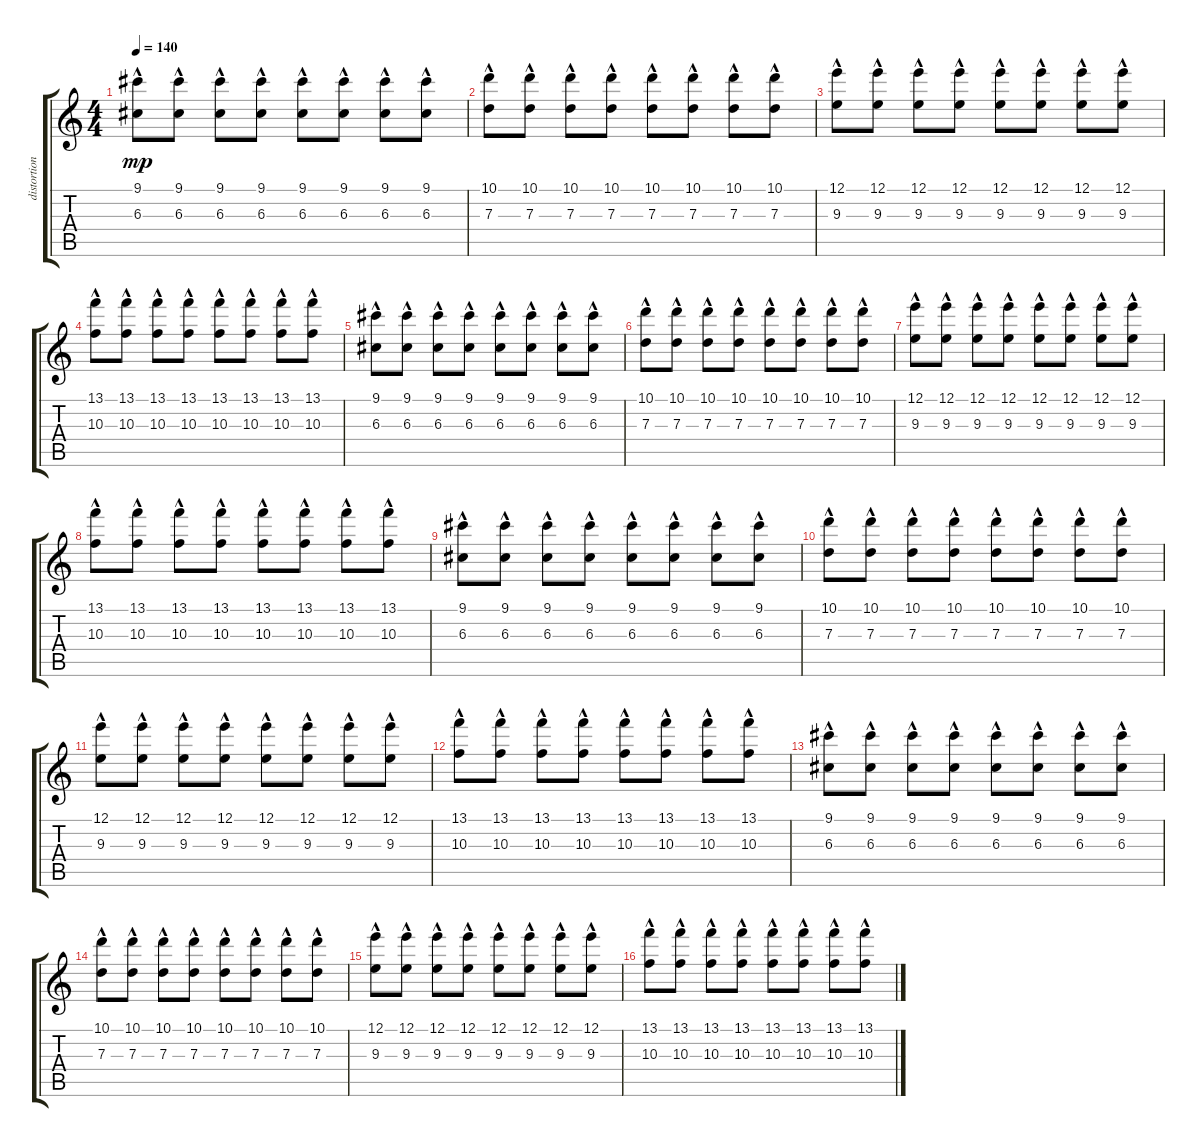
\track ("distortion solo guitar" "distortion") {instrument distortionguitar}
\staff {score tabs}
\tuning (E4 B3 G3 D3 A2 E2) {hide}
\ts (4 4)
\tempo 140
\clef g2
\ks c
(9.1{hac} 6.3{hac}).8{dy mp} (9.1{hac} 6.3{hac}).8 (9.1{hac} 6.3{hac}).8 (9.1{hac} 6.3{hac}).8 (9.1{hac} 6.3{hac}).8 (9.1{hac} 6.3{hac}).8 (9.1{hac} 6.3{hac}).8 (9.1{hac} 6.3{hac}).8 |
(10.1{hac} 7.3{hac}).8 (10.1{hac} 7.3{hac}).8 (10.1{hac} 7.3{hac}).8 (10.1{hac} 7.3{hac}).8 (10.1{hac} 7.3{hac}).8 (10.1{hac} 7.3{hac}).8 (10.1{hac} 7.3{hac}).8 (10.1{hac} 7.3{hac}).8 |
(12.1{hac} 9.3{hac}).8 (12.1{hac} 9.3{hac}).8 (12.1{hac} 9.3{hac}).8 (12.1{hac} 9.3{hac}).8 (12.1{hac} 9.3{hac}).8 (12.1{hac} 9.3{hac}).8 (12.1{hac} 9.3{hac}).8 (12.1{hac} 9.3{hac}).8 |
(13.1{hac} 10.3{hac}).8 (13.1{hac} 10.3{hac}).8 (13.1{hac} 10.3{hac}).8 (13.1{hac} 10.3{hac}).8 (13.1{hac} 10.3{hac}).8 (13.1{hac} 10.3{hac}).8 (13.1{hac} 10.3{hac}).8 (13.1{hac} 10.3{hac}).8 |
(9.1{hac} 6.3{hac}).8 (9.1{hac} 6.3{hac}).8 (9.1{hac} 6.3{hac}).8 (9.1{hac} 6.3{hac}).8 (9.1{hac} 6.3{hac}).8 (9.1{hac} 6.3{hac}).8 (9.1{hac} 6.3{hac}).8 (9.1{hac} 6.3{hac}).8 |
(10.1{hac} 7.3{hac}).8 (10.1{hac} 7.3{hac}).8 (10.1{hac} 7.3{hac}).8 (10.1{hac} 7.3{hac}).8 (10.1{hac} 7.3{hac}).8 (10.1{hac} 7.3{hac}).8 (10.1{hac} 7.3{hac}).8 (10.1{hac} 7.3{hac}).8 |
(12.1{hac} 9.3{hac}).8 (12.1{hac} 9.3{hac}).8 (12.1{hac} 9.3{hac}).8 (12.1{hac} 9.3{hac}).8 (12.1{hac} 9.3{hac}).8 (12.1{hac} 9.3{hac}).8 (12.1{hac} 9.3{hac}).8 (12.1{hac} 9.3{hac}).8 |
(13.1{hac} 10.3{hac}).8 (13.1{hac} 10.3{hac}).8 (13.1{hac} 10.3{hac}).8 (13.1{hac} 10.3{hac}).8 (13.1{hac} 10.3{hac}).8 (13.1{hac} 10.3{hac}).8 (13.1{hac} 10.3{hac}).8 (13.1{hac} 10.3{hac}).8 |
(9.1{hac} 6.3{hac}).8 (9.1{hac} 6.3{hac}).8 (9.1{hac} 6.3{hac}).8 (9.1{hac} 6.3{hac}).8 (9.1{hac} 6.3{hac}).8 (9.1{hac} 6.3{hac}).8 (9.1{hac} 6.3{hac}).8 (9.1{hac} 6.3{hac}).8 |
(10.1{hac} 7.3{hac}).8 (10.1{hac} 7.3{hac}).8 (10.1{hac} 7.3{hac}).8 (10.1{hac} 7.3{hac}).8 (10.1{hac} 7.3{hac}).8 (10.1{hac} 7.3{hac}).8 (10.1{hac} 7.3{hac}).8 (10.1{hac} 7.3{hac}).8 |
(12.1{hac} 9.3{hac}).8 (12.1{hac} 9.3{hac}).8 (12.1{hac} 9.3{hac}).8 (12.1{hac} 9.3{hac}).8 (12.1{hac} 9.3{hac}).8 (12.1{hac} 9.3{hac}).8 (12.1{hac} 9.3{hac}).8 (12.1{hac} 9.3{hac}).8 |
(13.1{hac} 10.3{hac}).8 (13.1{hac} 10.3{hac}).8 (13.1{hac} 10.3{hac}).8 (13.1{hac} 10.3{hac}).8 (13.1{hac} 10.3{hac}).8 (13.1{hac} 10.3{hac}).8 (13.1{hac} 10.3{hac}).8 (13.1{hac} 10.3{hac}).8 |
(9.1{hac} 6.3{hac}).8 (9.1{hac} 6.3{hac}).8 (9.1{hac} 6.3{hac}).8 (9.1{hac} 6.3{hac}).8 (9.1{hac} 6.3{hac}).8 (9.1{hac} 6.3{hac}).8 (9.1{hac} 6.3{hac}).8 (9.1{hac} 6.3{hac}).8 |
(10.1{hac} 7.3{hac}).8 (10.1{hac} 7.3{hac}).8 (10.1{hac} 7.3{hac}).8 (10.1{hac} 7.3{hac}).8 (10.1{hac} 7.3{hac}).8 (10.1{hac} 7.3{hac}).8 (10.1{hac} 7.3{hac}).8 (10.1{hac} 7.3{hac}).8 |
(12.1{hac} 9.3{hac}).8 (12.1{hac} 9.3{hac}).8 (12.1{hac} 9.3{hac}).8 (12.1{hac} 9.3{hac}).8 (12.1{hac} 9.3{hac}).8 (12.1{hac} 9.3{hac}).8 (12.1{hac} 9.3{hac}).8 (12.1{hac} 9.3{hac}).8 |
(13.1{hac} 10.3{hac}).8 (13.1{hac} 10.3{hac}).8 (13.1{hac} 10.3{hac}).8 (13.1{hac} 10.3{hac}).8 (13.1{hac} 10.3{hac}).8 (13.1{hac} 10.3{hac}).8 (13.1{hac} 10.3{hac}).8 (13.1{hac} 10.3{hac}).8
